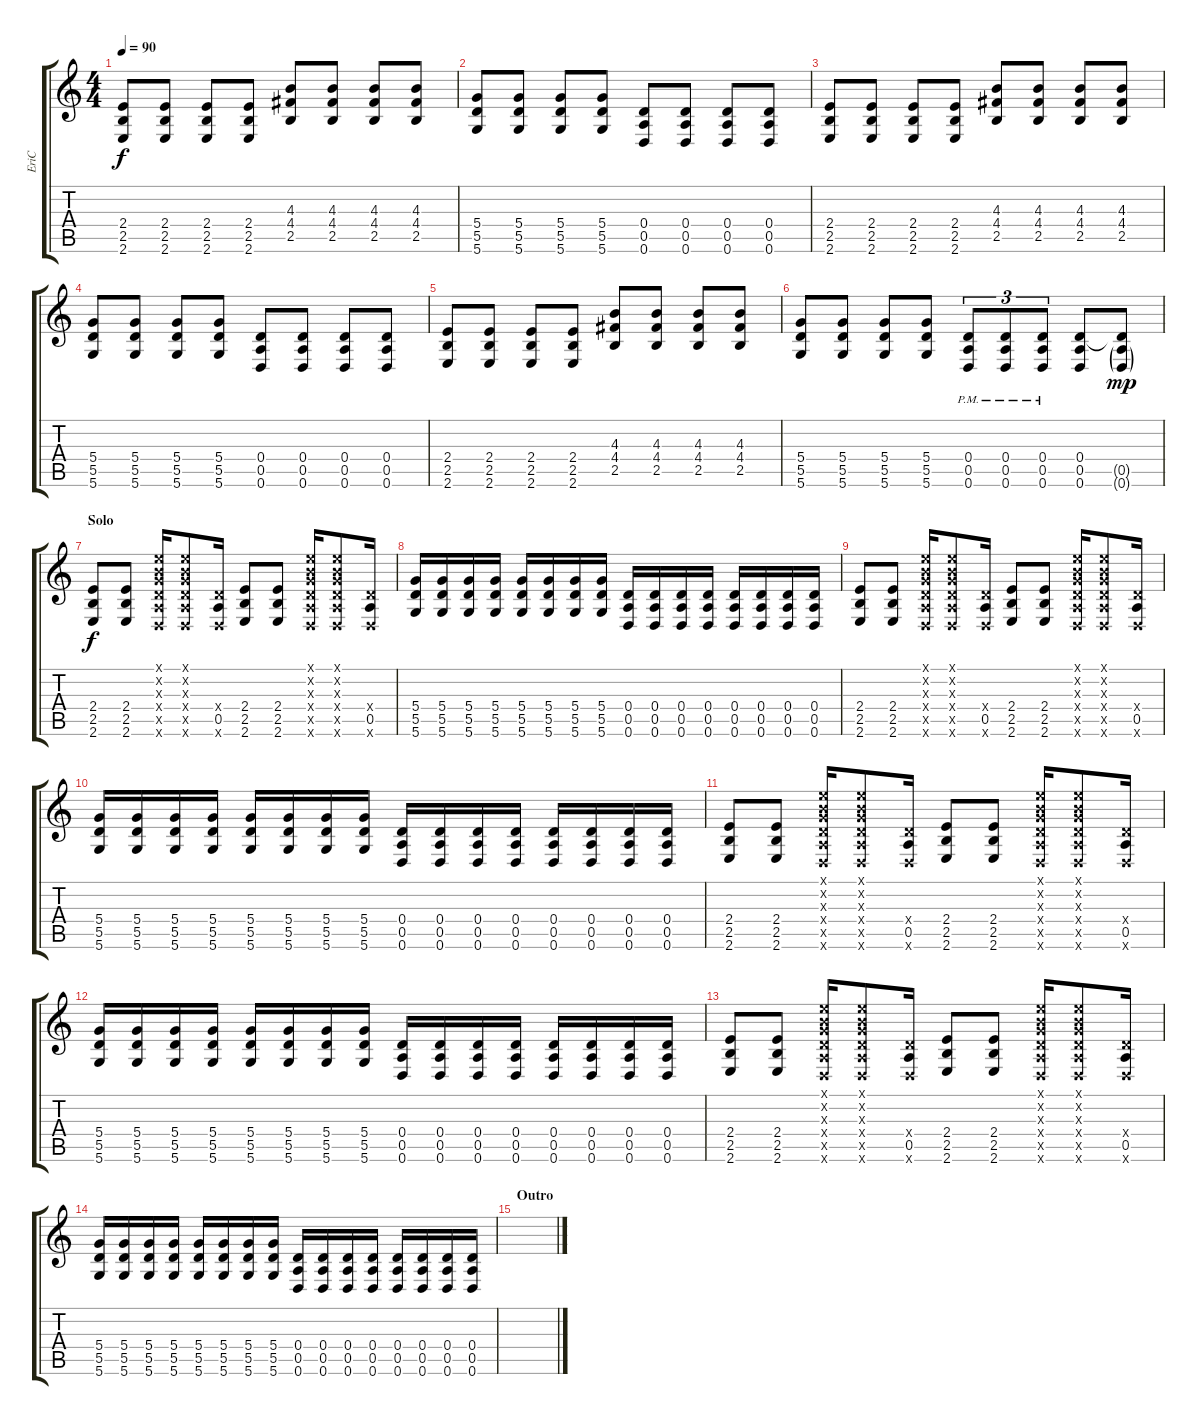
\track ("EriC" "EriC") {instrument distortionguitar}
\staff {score tabs}
\tuning (E4 B3 G3 D3 A2 D2) {hide}
\ts (4 4)
\tempo 90
\clef g2
\ks c
(2.4 2.5 2.6).8{dy f volume 13 balance 4} (2.4 2.5 2.6).8 (2.4 2.5 2.6).8 (2.4 2.5 2.6).8 (4.3 4.4 2.5).8 (4.3 4.4 2.5).8 (4.3 4.4 2.5).8 (4.3 4.4 2.5).8 |
(5.4 5.5 5.6).8 (5.4 5.5 5.6).8 (5.4 5.5 5.6).8 (5.4 5.5 5.6).8 (0.4 0.5 0.6).8 (0.4 0.5 0.6).8 (0.4 0.5 0.6).8 (0.4 0.5 0.6).8 |
(2.4 2.5 2.6).8{volume 13 balance 4} (2.4 2.5 2.6).8 (2.4 2.5 2.6).8 (2.4 2.5 2.6).8 (4.3 4.4 2.5).8 (4.3 4.4 2.5).8 (4.3 4.4 2.5).8 (4.3 4.4 2.5).8 |
(5.4 5.5 5.6).8 (5.4 5.5 5.6).8 (5.4 5.5 5.6).8 (5.4 5.5 5.6).8 (0.4 0.5 0.6).8 (0.4 0.5 0.6).8 (0.4 0.5 0.6).8 (0.4 0.5 0.6).8 |
(2.4 2.5 2.6).8{volume 13 balance 4} (2.4 2.5 2.6).8 (2.4 2.5 2.6).8 (2.4 2.5 2.6).8 (4.3 4.4 2.5).8 (4.3 4.4 2.5).8 (4.3 4.4 2.5).8 (4.3 4.4 2.5).8 |
(5.4 5.5 5.6).8 (5.4 5.5 5.6).8 (5.4 5.5 5.6).8 (5.4 5.5 5.6).8 (0.4{pm} 0.5{pm} 0.6{pm}).8{tu (3 2)} (0.4{pm} 0.5{pm} 0.6{pm}).8{tu (3 2)} (0.4{pm} 0.5{pm} 0.6{pm}).8{tu (3 2)} (0.4 0.5 0.6).8 (0.4{t} 0.5{g} 0.6{g}).8{dy mp} |
\section ("" "Solo")
(2.4 2.5 2.6).8{dy f} (2.4 2.5 2.6).8 (0.1{x} 0.2{x} 0.3{x} 0.4{x} 0.5{x} 0.6{x}).16 (0.1{x} 0.2{x} 0.3{x} 0.4{x} 0.5{x} 0.6{x}).8 (0.4{x} 0.5 0.6{x}).16 (2.4 2.5 2.6).8 (2.4 2.5 2.6).8 (0.1{x} 0.2{x} 0.3{x} 0.4{x} 0.5{x} 0.6{x}).16 (0.1{x} 0.2{x} 0.3{x} 0.4{x} 0.5{x} 0.6{x}).8 (0.4{x} 0.5 0.6{x}).16 |
(5.4 5.5 5.6).16 (5.4 5.5 5.6).16 (5.4 5.5 5.6).16 (5.4 5.5 5.6).16 (5.4 5.5 5.6).16 (5.4 5.5 5.6).16 (5.4 5.5 5.6).16 (5.4 5.5 5.6).16 (0.4 0.5 0.6).16 (0.4 0.5 0.6).16 (0.4 0.5 0.6).16 (0.4 0.5 0.6).16 (0.4 0.5 0.6).16 (0.4 0.5 0.6).16 (0.4 0.5 0.6).16 (0.4 0.5 0.6).16 |
(2.4 2.5 2.6).8 (2.4 2.5 2.6).8 (0.1{x} 0.2{x} 0.3{x} 0.4{x} 0.5{x} 0.6{x}).16 (0.1{x} 0.2{x} 0.3{x} 0.4{x} 0.5{x} 0.6{x}).8 (0.4{x} 0.5 0.6{x}).16 (2.4 2.5 2.6).8 (2.4 2.5 2.6).8 (0.1{x} 0.2{x} 0.3{x} 0.4{x} 0.5{x} 0.6{x}).16 (0.1{x} 0.2{x} 0.3{x} 0.4{x} 0.5{x} 0.6{x}).8 (0.4{x} 0.5 0.6{x}).16 |
(5.4 5.5 5.6).16 (5.4 5.5 5.6).16 (5.4 5.5 5.6).16 (5.4 5.5 5.6).16 (5.4 5.5 5.6).16 (5.4 5.5 5.6).16 (5.4 5.5 5.6).16 (5.4 5.5 5.6).16 (0.4 0.5 0.6).16 (0.4 0.5 0.6).16 (0.4 0.5 0.6).16 (0.4 0.5 0.6).16 (0.4 0.5 0.6).16 (0.4 0.5 0.6).16 (0.4 0.5 0.6).16 (0.4 0.5 0.6).16 |
(2.4 2.5 2.6).8 (2.4 2.5 2.6).8 (0.1{x} 0.2{x} 0.3{x} 0.4{x} 0.5{x} 0.6{x}).16 (0.1{x} 0.2{x} 0.3{x} 0.4{x} 0.5{x} 0.6{x}).8 (0.4{x} 0.5 0.6{x}).16 (2.4 2.5 2.6).8 (2.4 2.5 2.6).8 (0.1{x} 0.2{x} 0.3{x} 0.4{x} 0.5{x} 0.6{x}).16 (0.1{x} 0.2{x} 0.3{x} 0.4{x} 0.5{x} 0.6{x}).8 (0.4{x} 0.5 0.6{x}).16 |
(5.4 5.5 5.6).16 (5.4 5.5 5.6).16 (5.4 5.5 5.6).16 (5.4 5.5 5.6).16 (5.4 5.5 5.6).16 (5.4 5.5 5.6).16 (5.4 5.5 5.6).16 (5.4 5.5 5.6).16 (0.4 0.5 0.6).16 (0.4 0.5 0.6).16 (0.4 0.5 0.6).16 (0.4 0.5 0.6).16 (0.4 0.5 0.6).16 (0.4 0.5 0.6).16 (0.4 0.5 0.6).16 (0.4 0.5 0.6).16 |
(2.4 2.5 2.6).8 (2.4 2.5 2.6).8 (0.1{x} 0.2{x} 0.3{x} 0.4{x} 0.5{x} 0.6{x}).16 (0.1{x} 0.2{x} 0.3{x} 0.4{x} 0.5{x} 0.6{x}).8 (0.4{x} 0.5 0.6{x}).16 (2.4 2.5 2.6).8 (2.4 2.5 2.6).8 (0.1{x} 0.2{x} 0.3{x} 0.4{x} 0.5{x} 0.6{x}).16 (0.1{x} 0.2{x} 0.3{x} 0.4{x} 0.5{x} 0.6{x}).8 (0.4{x} 0.5 0.6{x}).16 |
(5.4 5.5 5.6).16 (5.4 5.5 5.6).16 (5.4 5.5 5.6).16 (5.4 5.5 5.6).16 (5.4 5.5 5.6).16 (5.4 5.5 5.6).16 (5.4 5.5 5.6).16 (5.4 5.5 5.6).16 (0.4 0.5 0.6).16 (0.4 0.5 0.6).16 (0.4 0.5 0.6).16 (0.4 0.5 0.6).16 (0.4 0.5 0.6).16 (0.4 0.5 0.6).16 (0.4 0.5 0.6).16 (0.4 0.5 0.6).16 |
\section ("" "Outro")
